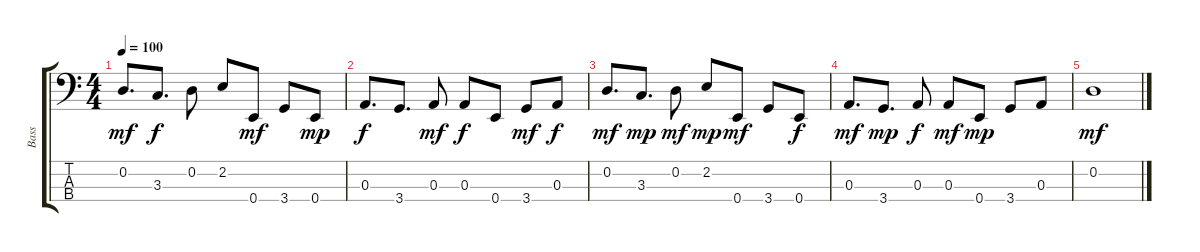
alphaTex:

\track ("Bass" "Bass") {instrument electricbassfinger}
\staff {score tabs}
\tuning (G2 D2 A1 E1) {hide}
\ts (4 4)
\tempo 100
\clef f4
\ks c
0.2.8{d dy mf} 3.3.8{d dy f} 0.2.8 2.2.8 0.4.8{dy mf} 3.4.8 0.4.8{dy mp} |
0.3.8{d dy f} 3.4.8{d} 0.3.8{dy mf} 0.3.8{dy f} 0.4.8 3.4.8{dy mf} 0.3.8{dy f} |
0.2.8{d dy mf} 3.3.8{d dy mp} 0.2.8{dy mf} 2.2.8{dy mp} 0.4.8{dy mf} 3.4.8 0.4.8{dy f} |
0.3.8{d dy mf} 3.4.8{d dy mp} 0.3.8{dy f} 0.3.8{dy mf} 0.4.8{dy mp} 3.4.8 0.3.8 |
0.2.1{dy mf}
